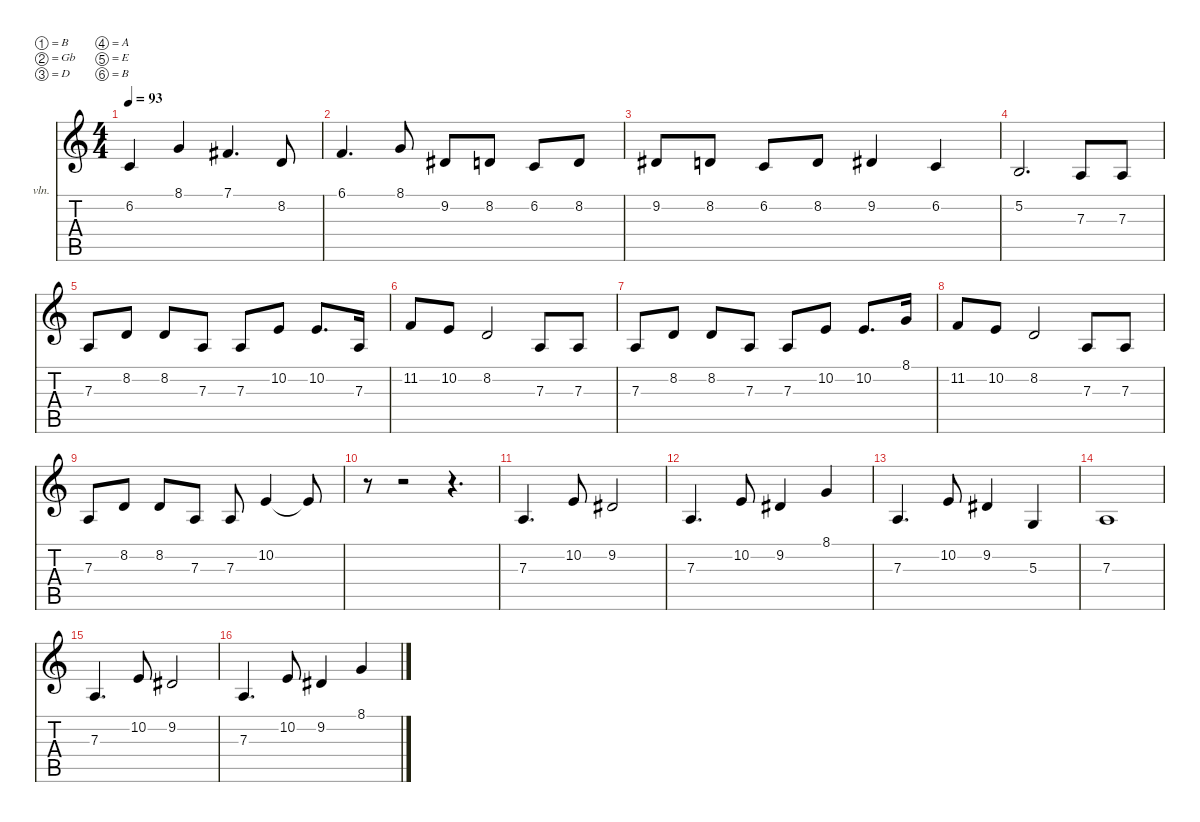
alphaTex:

\defaultSystemsLayout 2
\hideDynamics
\bracketExtendMode nobrackets
\firstSystemTrackNameOrientation horizontal
\otherSystemsTrackNameOrientation horizontal
\track ("Vocals" "vln.") {instrument synthstrings1}
\staff {score tabs}
\tuning (B3 Gb3 D3 A2 E2 B1)
\ts (4 4)
\scale
1.04096
\tempo 93
\accidentals auto
\clef g2
\ottava regular
\simile none
\ks c
6.2.4{dy f beam Up} 8.1.4{beam Up} 7.1{acc #}.4{d beam Up} 8.2.8{beam Up} |
\scale
0.959042 6.1.4{d beam Up} 8.1.8{beam Up} 9.2{acc #}.8{beam Up} 8.2.8{beam Up} 6.2.8{beam Up} 8.2.8{beam Up} |
\scale
1.02122 9.2{acc #}.8{beam Up} 8.2.8{beam Up} 6.2.8{beam Up} 8.2.8{beam Up} 9.2{acc #}.4{beam Up} 6.2.4{beam Up} |
\scale
0.978779 5.2.2{d beam Up} 7.3.8{beam Up} 7.3.8{beam Up} |
\scale
1.03833 7.3.8{beam Up} 8.2.8{beam Up} 8.2.8{beam Up} 7.3.8{beam Up} 7.3.8{beam Up} 10.2.8{beam Up} 10.2.8{d beam Up} 7.3.16{beam Up} |
\scale
0.961674 11.2.8{beam Up} 10.2.8{beam Up} 8.2.2{beam Up} 7.3.8{beam Up} 7.3.8{beam Up} |
\scale
1.03833 7.3.8{beam Up} 8.2.8{beam Up} 8.2.8{beam Up} 7.3.8{beam Up} 7.3.8{beam Up} 10.2.8{beam Up} 10.2.8{d beam Up} 8.1.16{beam Up} |
\scale
0.961674 11.2.8{beam Up} 10.2.8{beam Up} 8.2.2{beam Up} 7.3.8{beam Up} 7.3.8{beam Up} |
\scale
1.03043 7.3.8{beam Up} 8.2.8{beam Up} 8.2.8{beam Up} 7.3.8{beam Up} 7.3.8{beam Up} 10.2.4{beam Up} 10.2{t}.8{beam Up} |
\scale
0.969568 r.8{beam Down} r.2{beam Down} r.4{d beam Down} |
\scale
1.03043 7.3.4{d beam Up} 10.2.8{beam Up} 9.2{acc #}.2{beam Up} |
\scale
0.969568 7.3.4{d beam Up} 10.2.8{beam Up} 9.2{acc #}.4{beam Up} 8.1.4{beam Up} |
\scale
1.03043 7.3.4{d beam Up} 10.2.8{beam Up} 9.2{acc #}.4{beam Up} 5.3.4{beam Up} |
\scale
0.969568 7.3.1{beam Up} |
\scale
1.03043 7.3.4{d beam Up} 10.2.8{beam Up} 9.2{acc #}.2{beam Up} |
\scale
0.969568 7.3.4{d beam Up} 10.2.8{beam Up} 9.2{acc #}.4{beam Up} 8.1.4{beam Up}
